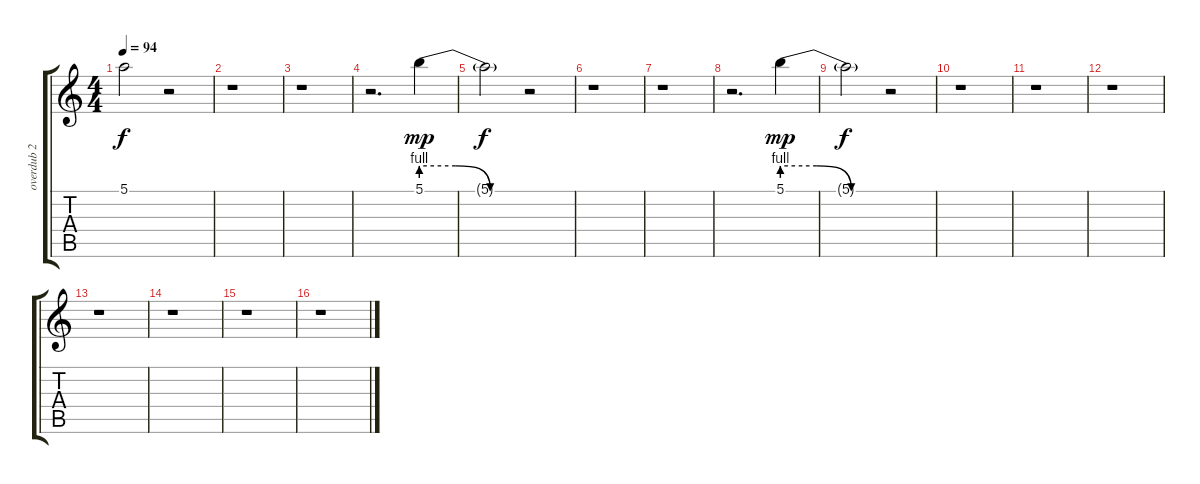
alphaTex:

\track ("overdub 2" "overdub 2") {instrument distortionguitar}
\staff {score tabs}
\tuning (E4 B3 G3 D3 A2 E2) {hide}
\ts (4 4)
\tempo 94
\clef g2
\ks c
5.1{t}.2{dy f} r.2 |
r.1 |
r.1 |
r.2{d} 5.1{be (custom 0 4 20 4 40 0 60 0)}.4{dy mp} |
5.1{t}.2{dy f} r.2 |
r.1 |
r.1 |
r.2{d} 5.1{be (custom 0 4 20 4 40 0 60 0)}.4{dy mp} |
5.1{t}.2{dy f} r.2 |
r.1 |
r.1 |
r.1 |
r.1 |
r.1 |
r.1 |
r.1
